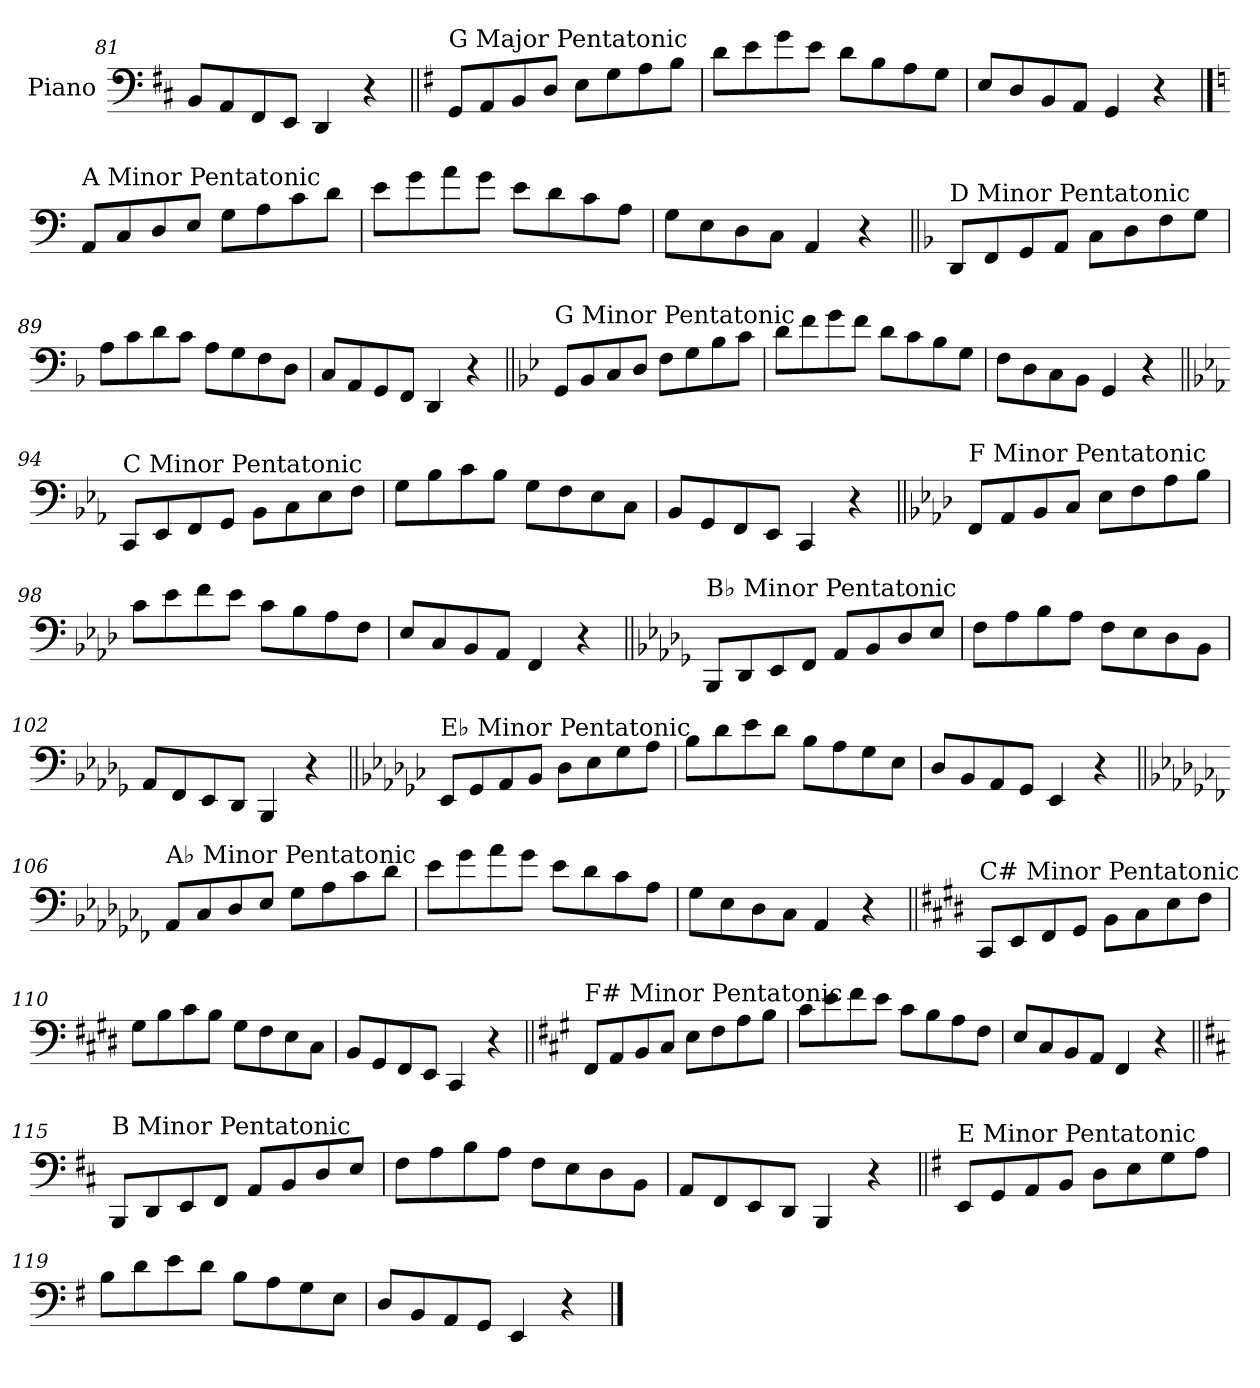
**kern
*part1
*staff1
*I"Piano
*I'Pno.
*clefF4
*k[f#c#]
=81
8BB/L
8AA/
8FF#/
8EE/J
4DD/
4r
=82||
*k[f#]
!LO:TX:a:t=G Major Pentatonic
8GG/L
8AA/
8BB/
8D/J
8E\L
8G\
8A\
8B\J
=83
8d\L
8e\
8g\
8e\J
8d\L
8B\
8A\
8G\J
=84
8E/L
8D/
8BB/
8AA/J
4GG/
4r
!!LO:PB:g=z
==85
*k[]
!LO:TX:a:t=A Minor Pentatonic
8AA/L
8C/
8D/
8E/J
8G\L
8A\
8c\
8d\J
=86
8e\L
8g\
8a\
8g\J
8e\L
8d\
8c\
8A\J
=87
8G\L
8E\
8D\
8C\J
4AA/
4r
=88||
*k[b-]
!LO:TX:a:t=D Minor Pentatonic
8DD/L
8FF/
8GG/
8AA/J
8C\L
8D\
8F\
8G\J
=89
8A\L
8c\
8d\
8c\J
8A\L
8G\
8F\
8D\J
=90
8C/L
8AA/
8GG/
8FF/J
4DD/
4r
!!LO:LB:g=z
=91||
*k[b-e-]
!LO:TX:a:t=G Minor Pentatonic
8GG/L
8BB-/
8C/
8D/J
8F\L
8G\
8B-\
8c\J
=92
8d\L
8f\
8g\
8f\J
8d\L
8c\
8B-\
8G\J
=93
8F\L
8D\
8C\
8BB-\J
4GG/
4r
=94||
*k[b-e-a-]
!LO:TX:a:t=C Minor Pentatonic
8CC/L
8EE-/
8FF/
8GG/J
8BB-\L
8C\
8E-\
8F\J
=95
8G\L
8B-\
8c\
8B-\J
8G\L
8F\
8E-\
8C\J
=96
8BB-/L
8GG/
8FF/
8EE-/J
4CC/
4r
!!LO:LB:g=z
=97||
*k[b-e-a-d-]
!LO:TX:a:t=F Minor Pentatonic
8FF/L
8AA-/
8BB-/
8C/J
8E-\L
8F\
8A-\
8B-\J
=98
8c\L
8e-\
8f\
8e-\J
8c\L
8B-\
8A-\
8F\J
=99
8E-/L
8C/
8BB-/
8AA-/J
4FF/
4r
=100||
*k[b-e-a-d-g-]
!LO:TX:a:t=B♭ Minor Pentatonic
8BBB-/L
8DD-/
8EE-/
8FF/J
8AA-/L
8BB-/
8D-/
8E-/J
=101
8F\L
8A-\
8B-\
8A-\J
8F\L
8E-\
8D-\
8BB-\J
=102
8AA-/L
8FF/
8EE-/
8DD-/J
4BBB-/
4r
!!LO:LB:g=z
=103||
*k[b-e-a-d-g-c-]
!LO:TX:a:t=E♭ Minor Pentatonic
8EE-/L
8GG-/
8AA-/
8BB-/J
8D-\L
8E-\
8G-\
8A-\J
=104
8B-\L
8d-\
8e-\
8d-\J
8B-\L
8A-\
8G-\
8E-\J
=105
8D-/L
8BB-/
8AA-/
8GG-/J
4EE-/
4r
=106||
*k[b-e-a-d-g-c-f-]
!LO:TX:a:t=A♭ Minor Pentatonic
8AA-/L
8C-/
8D-/
8E-/J
8G-\L
8A-\
8c-\
8d-\J
=107
8e-\L
8g-\
8a-\
8g-\J
8e-\L
8d-\
8c-\
8A-\J
=108
8G-\L
8E-\
8D-\
8C-\J
4AA-/
4r
!!LO:LB:g=z
=109||
*k[f#c#g#d#]
!LO:TX:a:t=C# Minor Pentatonic
8CC#/L
8EE/
8FF#/
8GG#/J
8BB\L
8C#\
8E\
8F#\J
=110
8G#\L
8B\
8c#\
8B\J
8G#\L
8F#\
8E\
8C#\J
=111
8BB/L
8GG#/
8FF#/
8EE/J
4CC#/
4r
=112||
*k[f#c#g#]
!LO:TX:a:t=F# Minor Pentatonic
8FF#/L
8AA/
8BB/
8C#/J
8E\L
8F#\
8A\
8B\J
=113
8c#\L
8e\
8f#\
8e\J
8c#\L
8B\
8A\
8F#\J
=114
8E/L
8C#/
8BB/
8AA/J
4FF#/
4r
!!LO:LB:g=z
=115||
*k[f#c#]
!LO:TX:a:t=B Minor Pentatonic
8BBB/L
8DD/
8EE/
8FF#/J
8AA/L
8BB/
8D/
8E/J
=116
8F#\L
8A\
8B\
8A\J
8F#\L
8E\
8D\
8BB\J
=117
8AA/L
8FF#/
8EE/
8DD/J
4BBB/
4r
=118||
*k[f#]
!LO:TX:a:t=E Minor Pentatonic
8EE/L
8GG/
8AA/
8BB/J
8D\L
8E\
8G\
8A\J
=119
8B\L
8d\
8e\
8d\J
8B\L
8A\
8G\
8E\J
=120
8D/L
8BB/
8AA/
8GG/J
4EE/
4r
==
*-
